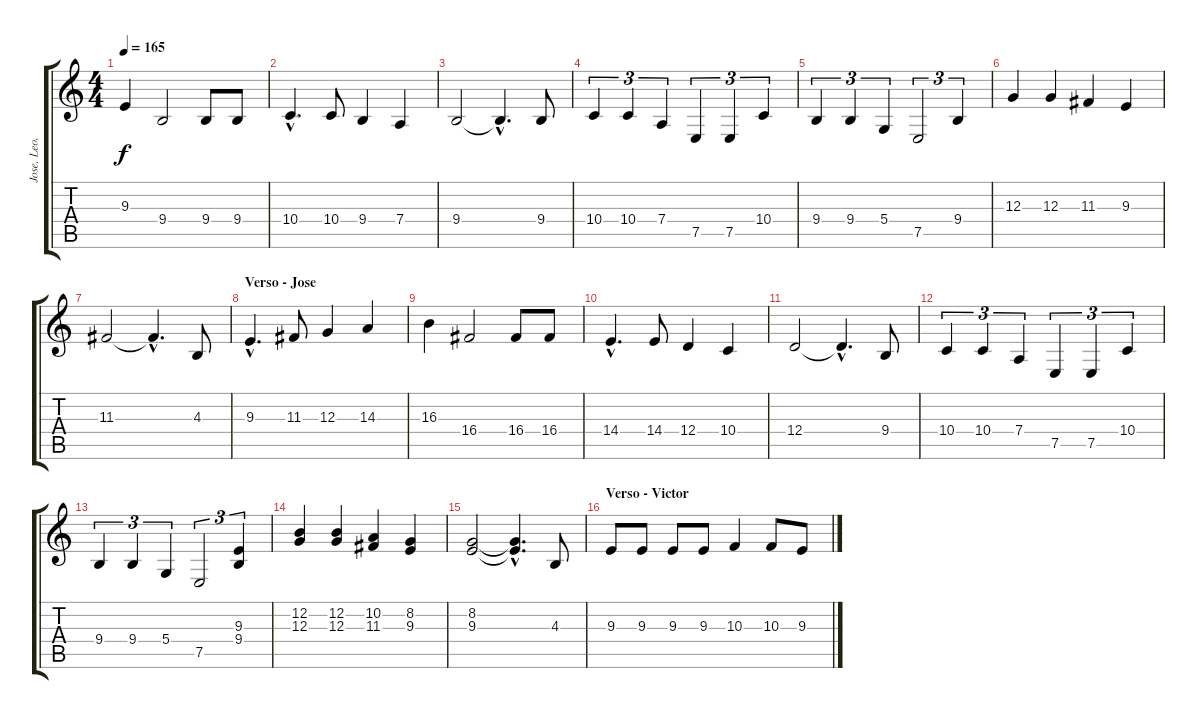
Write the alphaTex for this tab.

\track ("Jose, Leo, Victor, Aurora" "Jose, Leo,") {instrument synthbrass1}
\staff {score tabs}
\tuning (E4 B3 G3 D3 A2 E2) {hide}
\ts (4 4)
\tempo 165
\clef g2
\ks c
9.3.4{dy f} 9.4.2 9.4.8 9.4.8 |
10.4{hac}.4{d} 10.4.8 9.4.4 7.4.4 |
9.4.2 9.4{hac t}.4{d} 9.4.8 |
10.4.4{tu (3 2)} 10.4.4{tu (3 2)} 7.4.4{tu (3 2)} 7.5.4{tu (3 2)} 7.5.4{tu (3 2)} 10.4.4{tu (3 2)} |
9.4.4{tu (3 2)} 9.4.4{tu (3 2)} 5.4.4{tu (3 2)} 7.5.2{tu (3 2)} 9.4.4{tu (3 2)} |
12.3.4 12.3.4 11.3.4 9.3.4 |
11.3.2 11.3{hac t}.4{d} 4.3.8{volume 16 instrument synthbrass2} |
\section ("" "Verso - Jose")
9.3{hac}.4{d} 11.3.8 12.3.4 14.3.4 |
16.3.4 16.4.2 16.4.8 16.4.8 |
14.4{hac}.4{d} 14.4.8 12.4.4 10.4.4 |
12.4.2 12.4{hac t}.4{d} 9.4.8 |
10.4.4{tu (3 2)} 10.4.4{tu (3 2)} 7.4.4{tu (3 2)} 7.5.4{tu (3 2)} 7.5.4{tu (3 2)} 10.4.4{tu (3 2)} |
9.4.4{tu (3 2)} 9.4.4{tu (3 2)} 5.4.4{tu (3 2)} 7.5.2{tu (3 2)} (9.3 9.4).4{tu (3 2)} |
(12.2 12.3).4 (12.2 12.3).4 (10.2 11.3).4 (8.2 9.3).4 |
(8.2 9.3).2 (8.2{hac t} 9.3{hac t}).4{d} 4.3.8{volume 16 instrument lead6voice} |
\section ("" "Verso - Victor")
9.3.8 9.3.8 9.3.8 9.3.8 10.3.4 10.3.8 9.3.8
